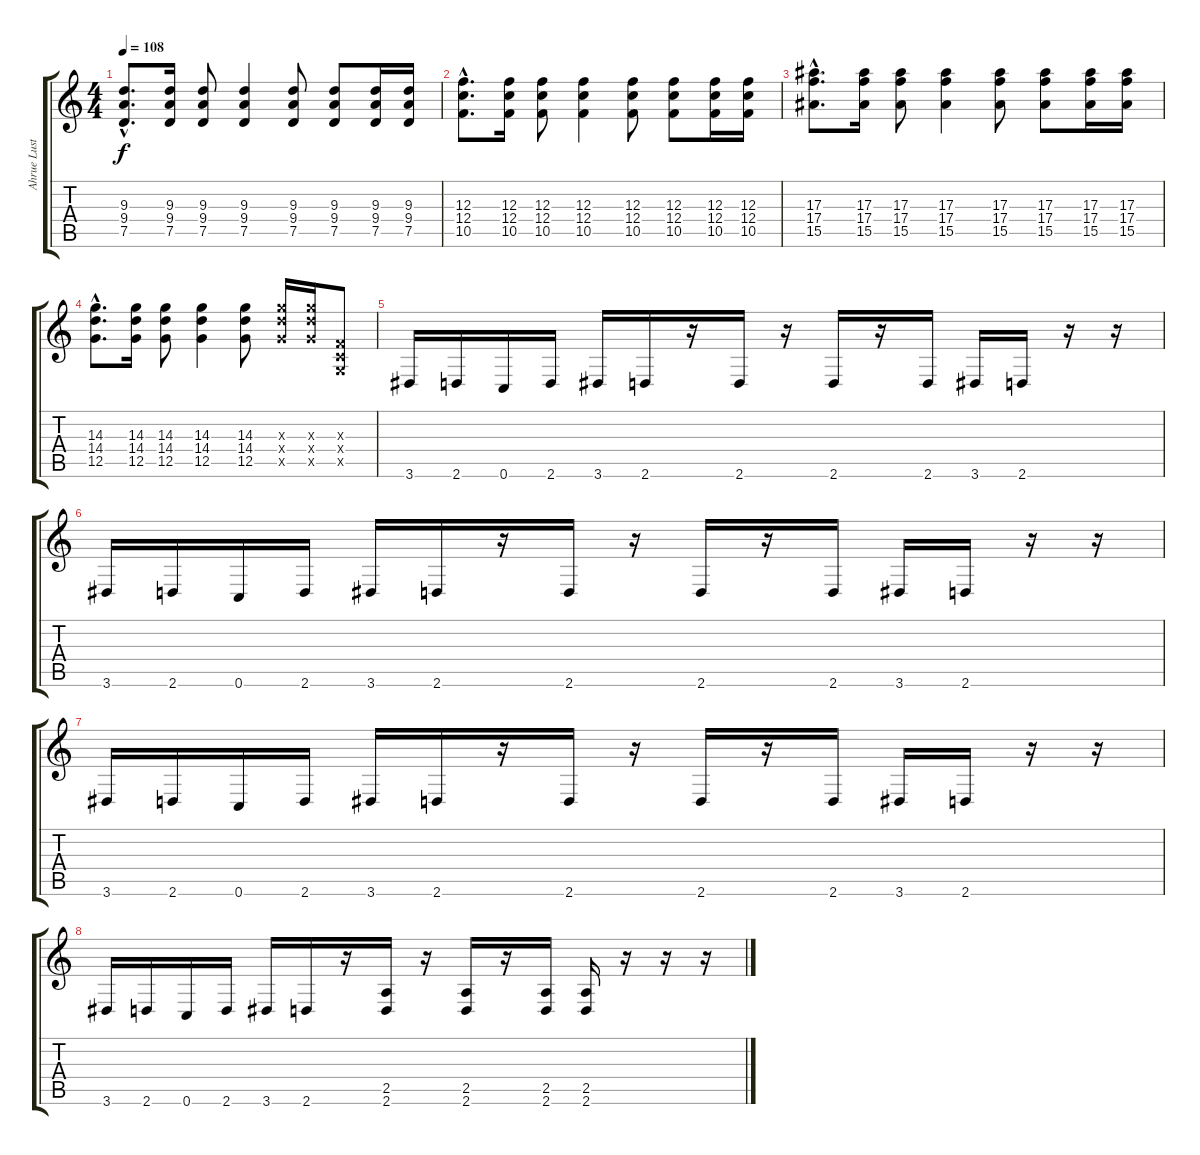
\track ("Ahrue Luster [Guitar]" "Ahrue Lust") {instrument distortionguitar}
\staff {score tabs}
\tuning (D4 A3 F3 C3 G2 C2) {hide}
\ts (4 4)
\tempo 108
\clef g2
\ks c
(9.3{hac} 9.4{hac} 7.5{hac}).8{d dy f volume 13 balance 8 instrument distortionguitar} (9.3 9.4 7.5).16 (9.3 9.4 7.5).8 (9.3 9.4 7.5).4 (9.3 9.4 7.5).8 (9.3 9.4 7.5).8 (9.3 9.4 7.5).16 (9.3 9.4 7.5).16 |
(12.3{hac} 12.4{hac} 10.5{hac}).8{d} (12.3 12.4 10.5).16 (12.3 12.4 10.5).8 (12.3 12.4 10.5).4 (12.3 12.4 10.5).8 (12.3 12.4 10.5).8 (12.3 12.4 10.5).16 (12.3 12.4 10.5).16 |
(17.3{hac} 17.4{hac} 15.5{hac}).8{d volume 13 balance 8 instrument distortionguitar} (17.3 17.4 15.5).16 (17.3 17.4 15.5).8 (17.3 17.4 15.5).4 (17.3 17.4 15.5).8 (17.3 17.4 15.5).8 (17.3 17.4 15.5).16 (17.3 17.4 15.5).16 |
(14.3{hac} 14.4{hac} 12.5{hac}).8{d} (14.3 14.4 12.5).16 (14.3 14.4 12.5).8 (14.3 14.4 12.5).4 (14.3 14.4 12.5).8 (14.3{x} 14.4{x} 12.5{x}).16 (14.3{x} 14.4{x} 12.5{x}).16 (0.3{x} 0.4{x} 0.5{x}).8 |
3.6.16 2.6.16 0.6.16 2.6.16 3.6.16 2.6.16 r.16 2.6.16 r.16 2.6.16 r.16 2.6.16 3.6.16 2.6.16 r.16 r.16 |
3.6.16 2.6.16 0.6.16 2.6.16 3.6.16 2.6.16 r.16 2.6.16 r.16 2.6.16 r.16 2.6.16 3.6.16 2.6.16 r.16 r.16 |
3.6.16 2.6.16 0.6.16 2.6.16 3.6.16 2.6.16 r.16 2.6.16 r.16 2.6.16 r.16 2.6.16 3.6.16 2.6.16 r.16 r.16 |
3.6.16 2.6.16 0.6.16 2.6.16 3.6.16 2.6.16 r.16 (2.5 2.6).16 r.16 (2.5 2.6).16 r.16 (2.5 2.6).16 (2.5 2.6).16 r.16 r.16 r.16
